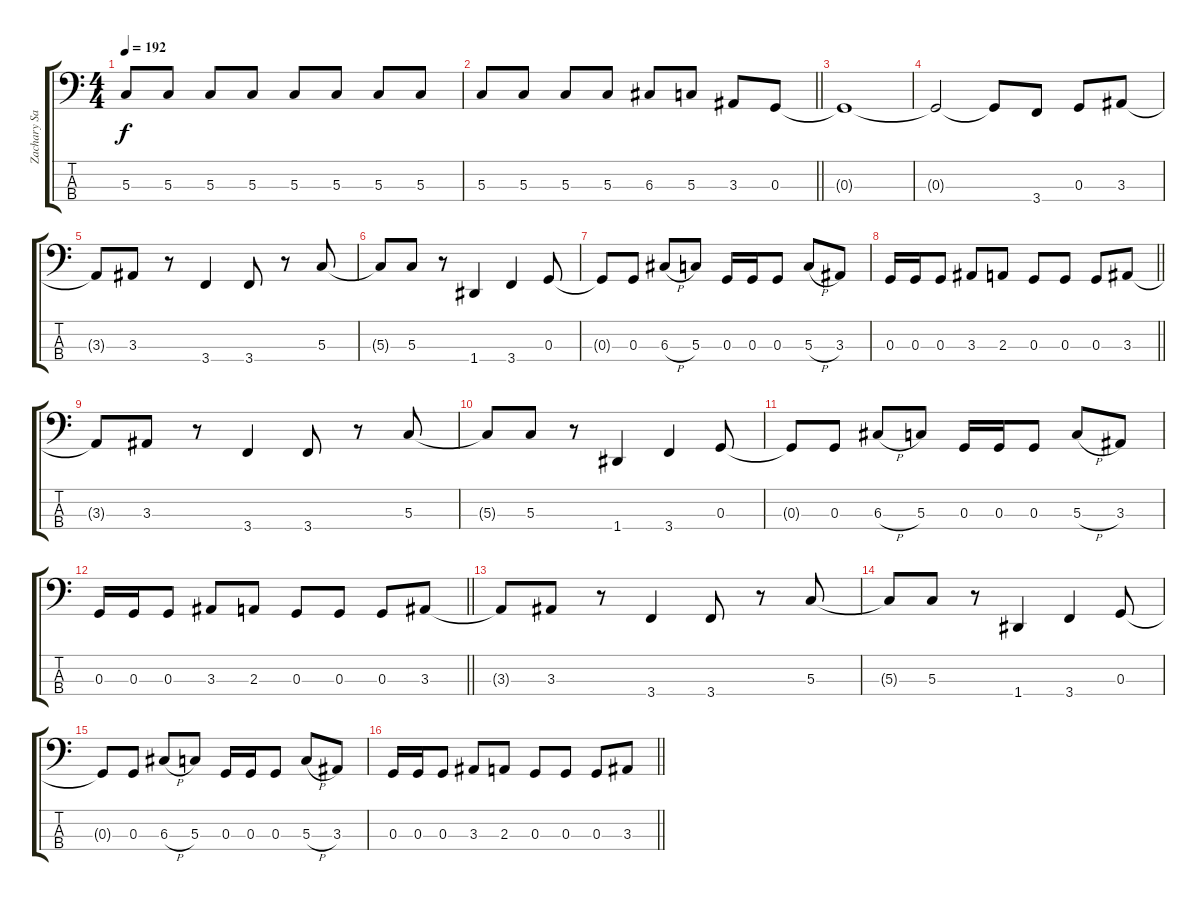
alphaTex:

\track ("Zachary Sandler" "Zachary Sa") {instrument electricbassfinger}
\staff {score tabs}
\tuning (F2 C2 G1 D1) {hide}
\ts (4 4)
\tempo 192
\clef f4
\ks c
5.3{t}.8{dy f} 5.3.8 5.3.8 5.3.8 5.3.8 5.3.8 5.3.8 5.3.8 |
\barLineRight lightlight
5.3.8 5.3.8 5.3.8 5.3.8 6.3.8 5.3.8 3.3.8 0.3.8 |
\section ("" "")
0.3{t}.1 |
0.3{t}.2 0.3{t}.8 3.4.8 0.3.8 3.3.8 |
3.3{t}.8 3.3.8 r.8 3.4.4 3.4.8 r.8 5.3.8 |
5.3{t}.8 5.3.8 r.8 1.4.4 3.4.4 0.3.8 |
0.3{t}.8 0.3.8 6.3{h}.8 5.3.8 0.3.16 0.3.16 0.3.8 5.3{h}.8 3.3.8 |
\barLineRight lightlight
0.3.16 0.3.16 0.3.8 3.3.8 2.3.8 0.3.8 0.3.8 0.3.8 3.3.8 |
\section ("" "")
3.3{t}.8 3.3.8 r.8 3.4.4 3.4.8 r.8 5.3.8 |
5.3{t}.8 5.3.8 r.8 1.4.4 3.4.4 0.3.8 |
0.3{t}.8 0.3.8 6.3{h}.8 5.3.8 0.3.16 0.3.16 0.3.8 5.3{h}.8 3.3.8 |
\barLineRight lightlight
0.3.16 0.3.16 0.3.8 3.3.8 2.3.8 0.3.8 0.3.8 0.3.8 3.3.8 |
3.3{t}.8 3.3.8 r.8 3.4.4 3.4.8 r.8 5.3.8 |
5.3{t}.8 5.3.8 r.8 1.4.4 3.4.4 0.3.8 |
0.3{t}.8 0.3.8 6.3{h}.8 5.3.8 0.3.16 0.3.16 0.3.8 5.3{h}.8 3.3.8 |
\barLineRight lightlight
0.3.16 0.3.16 0.3.8 3.3.8 2.3.8 0.3.8 0.3.8 0.3.8 3.3.8
